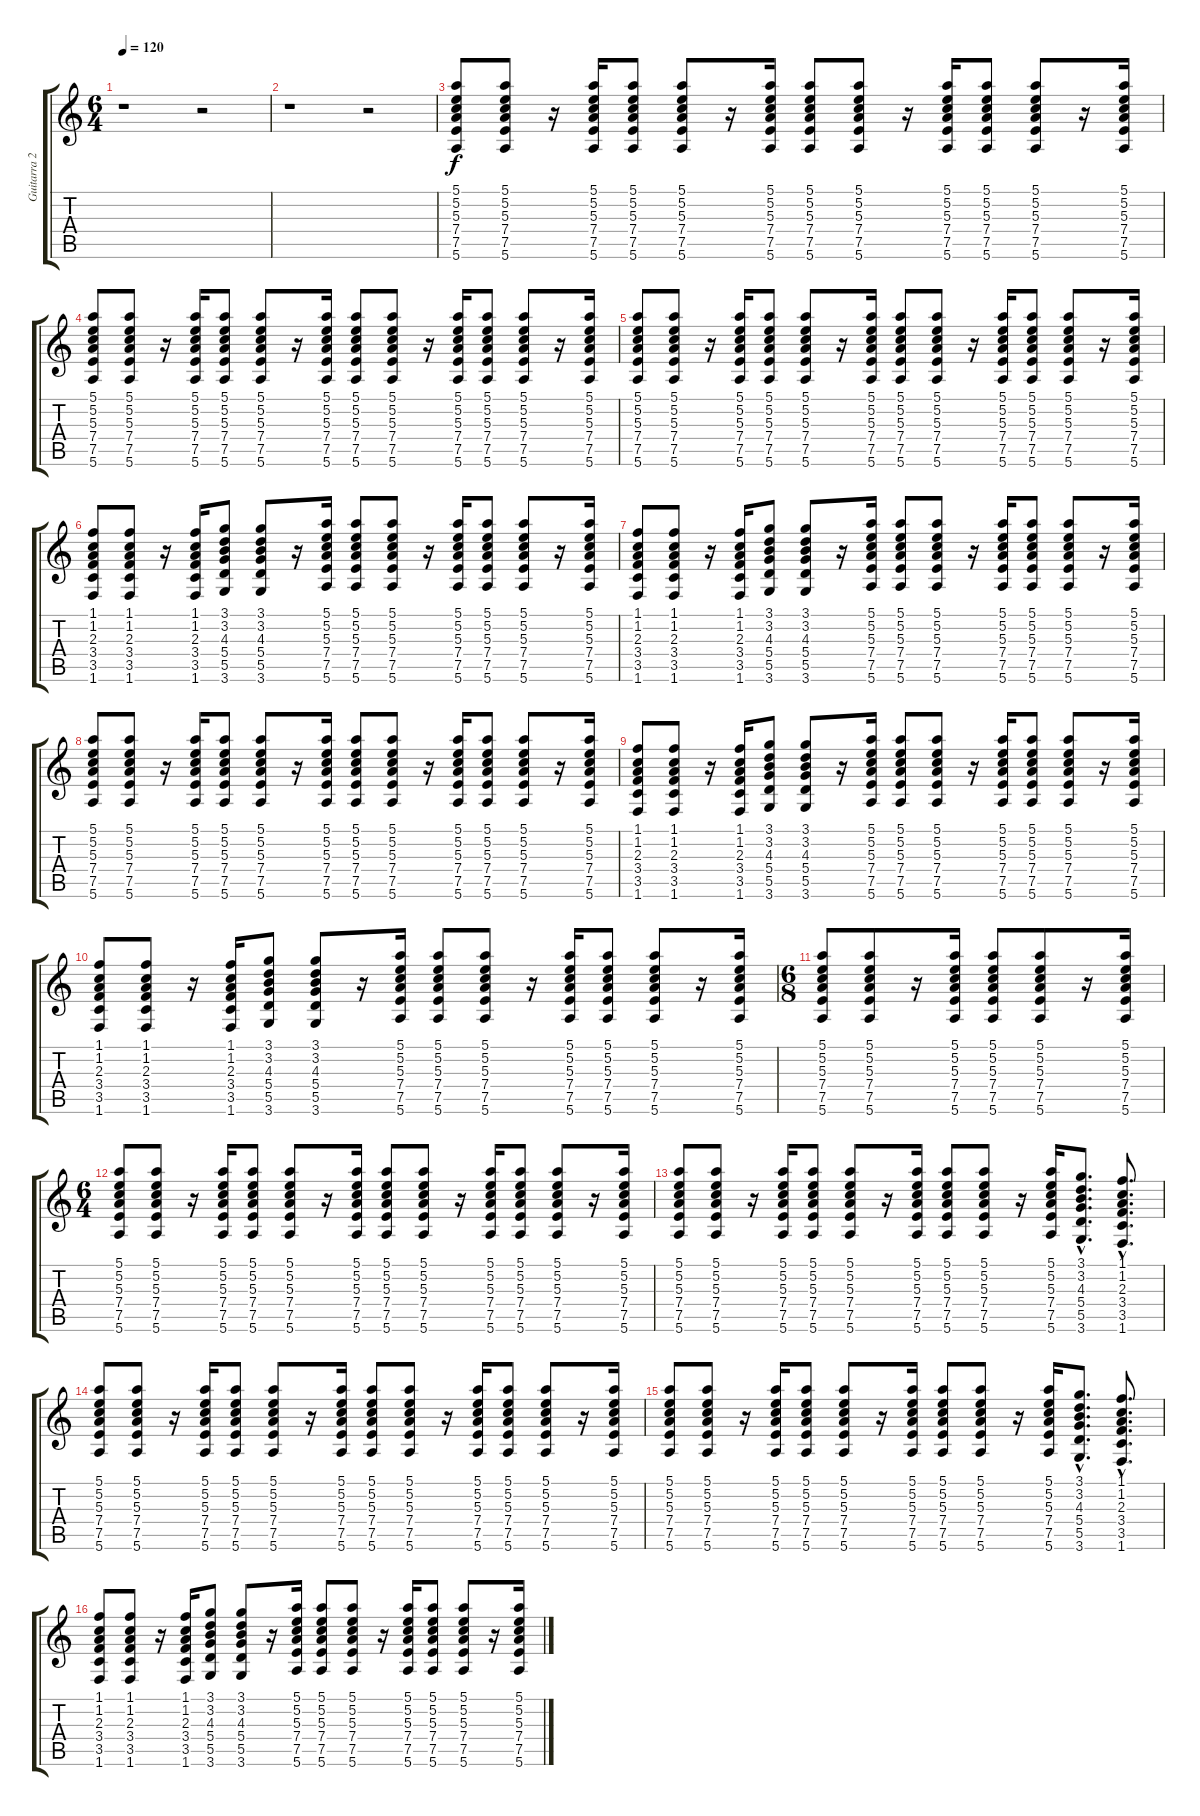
\track ("Guitarra 2" "Guitarra 2") {instrument acousticguitarnylon}
\staff {score tabs}
\tuning (E4 B3 G3 D3 A2 E2) {hide}
\ts (6 4)
\tempo 120
\clef g2
\ks c
r.1{dy f instrument acousticguitarnylon} r.2 |
r.1 r.2 |
(5.1 5.2 5.3 7.4 7.5 5.6).8 (5.1 5.2 5.3 7.4 7.5 5.6).8 r.16 (5.1 5.2 5.3 7.4 7.5 5.6).16 (5.1 5.2 5.3 7.4 7.5 5.6).8 (5.1 5.2 5.3 7.4 7.5 5.6).8 r.16 (5.1 5.2 5.3 7.4 7.5 5.6).16 (5.1 5.2 5.3 7.4 7.5 5.6).8 (5.1 5.2 5.3 7.4 7.5 5.6).8 r.16 (5.1 5.2 5.3 7.4 7.5 5.6).16 (5.1 5.2 5.3 7.4 7.5 5.6).8 (5.1 5.2 5.3 7.4 7.5 5.6).8 r.16 (5.1 5.2 5.3 7.4 7.5 5.6).16 |
(5.1 5.2 5.3 7.4 7.5 5.6).8 (5.1 5.2 5.3 7.4 7.5 5.6).8 r.16 (5.1 5.2 5.3 7.4 7.5 5.6).16 (5.1 5.2 5.3 7.4 7.5 5.6).8 (5.1 5.2 5.3 7.4 7.5 5.6).8 r.16 (5.1 5.2 5.3 7.4 7.5 5.6).16 (5.1 5.2 5.3 7.4 7.5 5.6).8 (5.1 5.2 5.3 7.4 7.5 5.6).8 r.16 (5.1 5.2 5.3 7.4 7.5 5.6).16 (5.1 5.2 5.3 7.4 7.5 5.6).8 (5.1 5.2 5.3 7.4 7.5 5.6).8 r.16 (5.1 5.2 5.3 7.4 7.5 5.6).16 |
(5.1 5.2 5.3 7.4 7.5 5.6).8 (5.1 5.2 5.3 7.4 7.5 5.6).8 r.16 (5.1 5.2 5.3 7.4 7.5 5.6).16 (5.1 5.2 5.3 7.4 7.5 5.6).8 (5.1 5.2 5.3 7.4 7.5 5.6).8 r.16 (5.1 5.2 5.3 7.4 7.5 5.6).16 (5.1 5.2 5.3 7.4 7.5 5.6).8 (5.1 5.2 5.3 7.4 7.5 5.6).8 r.16 (5.1 5.2 5.3 7.4 7.5 5.6).16 (5.1 5.2 5.3 7.4 7.5 5.6).8 (5.1 5.2 5.3 7.4 7.5 5.6).8 r.16 (5.1 5.2 5.3 7.4 7.5 5.6).16 |
(1.1 1.2 2.3 3.4 3.5 1.6).8 (1.1 1.2 2.3 3.4 3.5 1.6).8 r.16 (1.1 1.2 2.3 3.4 3.5 1.6).16 (3.1 3.2 4.3 5.4 5.5 3.6).8 (3.1 3.2 4.3 5.4 5.5 3.6).8 r.16 (5.1 5.2 5.3 7.4 7.5 5.6).16 (5.1 5.2 5.3 7.4 7.5 5.6).8 (5.1 5.2 5.3 7.4 7.5 5.6).8 r.16 (5.1 5.2 5.3 7.4 7.5 5.6).16 (5.1 5.2 5.3 7.4 7.5 5.6).8 (5.1 5.2 5.3 7.4 7.5 5.6).8 r.16 (5.1 5.2 5.3 7.4 7.5 5.6).16 |
(1.1 1.2 2.3 3.4 3.5 1.6).8 (1.1 1.2 2.3 3.4 3.5 1.6).8 r.16 (1.1 1.2 2.3 3.4 3.5 1.6).16 (3.1 3.2 4.3 5.4 5.5 3.6).8 (3.1 3.2 4.3 5.4 5.5 3.6).8 r.16 (5.1 5.2 5.3 7.4 7.5 5.6).16 (5.1 5.2 5.3 7.4 7.5 5.6).8 (5.1 5.2 5.3 7.4 7.5 5.6).8 r.16 (5.1 5.2 5.3 7.4 7.5 5.6).16 (5.1 5.2 5.3 7.4 7.5 5.6).8 (5.1 5.2 5.3 7.4 7.5 5.6).8 r.16 (5.1 5.2 5.3 7.4 7.5 5.6).16 |
(5.1 5.2 5.3 7.4 7.5 5.6).8 (5.1 5.2 5.3 7.4 7.5 5.6).8 r.16 (5.1 5.2 5.3 7.4 7.5 5.6).16 (5.1 5.2 5.3 7.4 7.5 5.6).8 (5.1 5.2 5.3 7.4 7.5 5.6).8 r.16 (5.1 5.2 5.3 7.4 7.5 5.6).16 (5.1 5.2 5.3 7.4 7.5 5.6).8 (5.1 5.2 5.3 7.4 7.5 5.6).8 r.16 (5.1 5.2 5.3 7.4 7.5 5.6).16 (5.1 5.2 5.3 7.4 7.5 5.6).8 (5.1 5.2 5.3 7.4 7.5 5.6).8 r.16 (5.1 5.2 5.3 7.4 7.5 5.6).16 |
(1.1 1.2 2.3 3.4 3.5 1.6).8 (1.1 1.2 2.3 3.4 3.5 1.6).8 r.16 (1.1 1.2 2.3 3.4 3.5 1.6).16 (3.1 3.2 4.3 5.4 5.5 3.6).8 (3.1 3.2 4.3 5.4 5.5 3.6).8 r.16 (5.1 5.2 5.3 7.4 7.5 5.6).16 (5.1 5.2 5.3 7.4 7.5 5.6).8 (5.1 5.2 5.3 7.4 7.5 5.6).8 r.16 (5.1 5.2 5.3 7.4 7.5 5.6).16 (5.1 5.2 5.3 7.4 7.5 5.6).8 (5.1 5.2 5.3 7.4 7.5 5.6).8 r.16 (5.1 5.2 5.3 7.4 7.5 5.6).16 |
(1.1 1.2 2.3 3.4 3.5 1.6).8 (1.1 1.2 2.3 3.4 3.5 1.6).8 r.16 (1.1 1.2 2.3 3.4 3.5 1.6).16 (3.1 3.2 4.3 5.4 5.5 3.6).8 (3.1 3.2 4.3 5.4 5.5 3.6).8 r.16 (5.1 5.2 5.3 7.4 7.5 5.6).16 (5.1 5.2 5.3 7.4 7.5 5.6).8 (5.1 5.2 5.3 7.4 7.5 5.6).8 r.16 (5.1 5.2 5.3 7.4 7.5 5.6).16 (5.1 5.2 5.3 7.4 7.5 5.6).8 (5.1 5.2 5.3 7.4 7.5 5.6).8 r.16 (5.1 5.2 5.3 7.4 7.5 5.6).16 |
\ts (6 8)
(5.1 5.2 5.3 7.4 7.5 5.6).8 (5.1 5.2 5.3 7.4 7.5 5.6).8 r.16 (5.1 5.2 5.3 7.4 7.5 5.6).16 (5.1 5.2 5.3 7.4 7.5 5.6).8 (5.1 5.2 5.3 7.4 7.5 5.6).8 r.16 (5.1 5.2 5.3 7.4 7.5 5.6).16 |
\ts (6 4)
(5.1 5.2 5.3 7.4 7.5 5.6).8 (5.1 5.2 5.3 7.4 7.5 5.6).8 r.16 (5.1 5.2 5.3 7.4 7.5 5.6).16 (5.1 5.2 5.3 7.4 7.5 5.6).8 (5.1 5.2 5.3 7.4 7.5 5.6).8 r.16 (5.1 5.2 5.3 7.4 7.5 5.6).16 (5.1 5.2 5.3 7.4 7.5 5.6).8 (5.1 5.2 5.3 7.4 7.5 5.6).8 r.16 (5.1 5.2 5.3 7.4 7.5 5.6).16 (5.1 5.2 5.3 7.4 7.5 5.6).8 (5.1 5.2 5.3 7.4 7.5 5.6).8 r.16 (5.1 5.2 5.3 7.4 7.5 5.6).16 |
(5.1 5.2 5.3 7.4 7.5 5.6).8 (5.1 5.2 5.3 7.4 7.5 5.6).8 r.16 (5.1 5.2 5.3 7.4 7.5 5.6).16 (5.1 5.2 5.3 7.4 7.5 5.6).8 (5.1 5.2 5.3 7.4 7.5 5.6).8 r.16 (5.1 5.2 5.3 7.4 7.5 5.6).16 (5.1 5.2 5.3 7.4 7.5 5.6).8 (5.1 5.2 5.3 7.4 7.5 5.6).8 r.16 (5.1 5.2 5.3 7.4 7.5 5.6).16 (3.1{hac} 3.2{hac} 4.3{hac} 5.4{hac} 5.5{hac} 3.6{hac}).8{d} (1.1{hac} 1.2{hac} 2.3{hac} 3.4{hac} 3.5{hac} 1.6{hac}).8{d} |
(5.1 5.2 5.3 7.4 7.5 5.6).8 (5.1 5.2 5.3 7.4 7.5 5.6).8 r.16 (5.1 5.2 5.3 7.4 7.5 5.6).16 (5.1 5.2 5.3 7.4 7.5 5.6).8 (5.1 5.2 5.3 7.4 7.5 5.6).8 r.16 (5.1 5.2 5.3 7.4 7.5 5.6).16 (5.1 5.2 5.3 7.4 7.5 5.6).8 (5.1 5.2 5.3 7.4 7.5 5.6).8 r.16 (5.1 5.2 5.3 7.4 7.5 5.6).16 (5.1 5.2 5.3 7.4 7.5 5.6).8 (5.1 5.2 5.3 7.4 7.5 5.6).8 r.16 (5.1 5.2 5.3 7.4 7.5 5.6).16 |
(5.1 5.2 5.3 7.4 7.5 5.6).8 (5.1 5.2 5.3 7.4 7.5 5.6).8 r.16 (5.1 5.2 5.3 7.4 7.5 5.6).16 (5.1 5.2 5.3 7.4 7.5 5.6).8 (5.1 5.2 5.3 7.4 7.5 5.6).8 r.16 (5.1 5.2 5.3 7.4 7.5 5.6).16 (5.1 5.2 5.3 7.4 7.5 5.6).8 (5.1 5.2 5.3 7.4 7.5 5.6).8 r.16 (5.1 5.2 5.3 7.4 7.5 5.6).16 (3.1{hac} 3.2{hac} 4.3{hac} 5.4{hac} 5.5{hac} 3.6{hac}).8{d} (1.1{hac} 1.2{hac} 2.3{hac} 3.4{hac} 3.5{hac} 1.6{hac}).8{d} |
(1.1 1.2 2.3 3.4 3.5 1.6).8 (1.1 1.2 2.3 3.4 3.5 1.6).8 r.16 (1.1 1.2 2.3 3.4 3.5 1.6).16 (3.1 3.2 4.3 5.4 5.5 3.6).8 (3.1 3.2 4.3 5.4 5.5 3.6).8 r.16 (5.1 5.2 5.3 7.4 7.5 5.6).16 (5.1 5.2 5.3 7.4 7.5 5.6).8 (5.1 5.2 5.3 7.4 7.5 5.6).8 r.16 (5.1 5.2 5.3 7.4 7.5 5.6).16 (5.1 5.2 5.3 7.4 7.5 5.6).8 (5.1 5.2 5.3 7.4 7.5 5.6).8 r.16 (5.1 5.2 5.3 7.4 7.5 5.6).16
